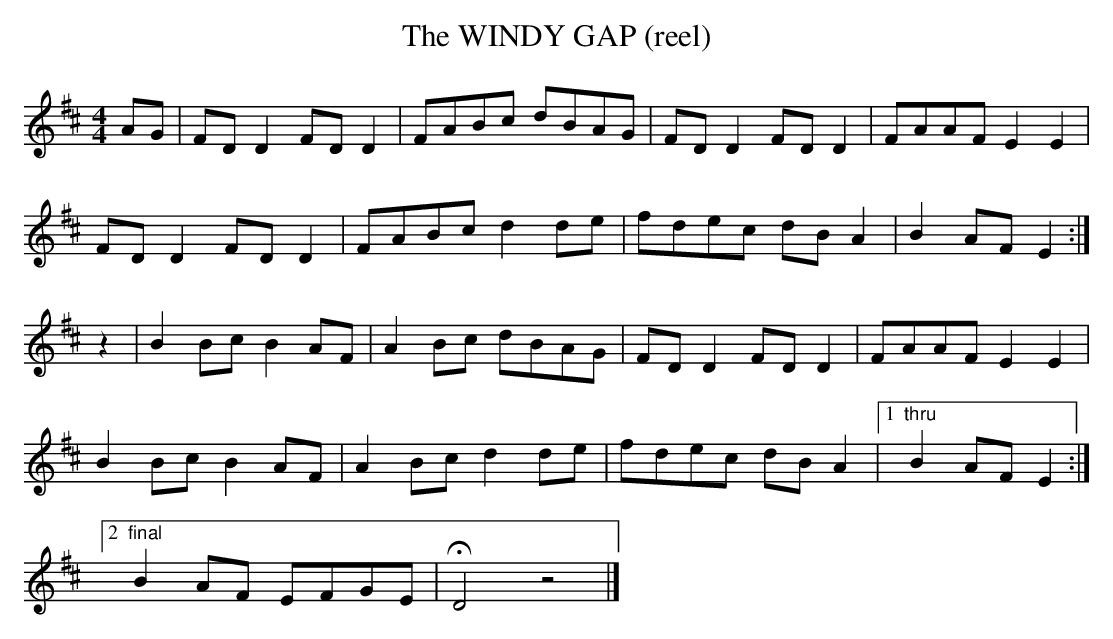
X:1
T:WINDY GAP (reel), The
also known as "Ah Surely". It has another name
that I can't come up with right now (and I think
it's normally played in G).
L:1/8
M:4/4
K:D
AG|FDD2 FDD2|FABc dBAG|FDD2 FDD2|FAAF E2E2|
FDD2 FDD2|FABc d2de|fdec dBA2|B2AF E2:|
z2|B2Bc B2AF|A2Bc dBAG|FDD2 FDD2|FAAF E2E2|
B2Bc B2AF|A2Bc d2de|fdec dBA2|1 "thru"B2AF E2:|
[2 "final"B2AF EFGE|HD4z4|]
